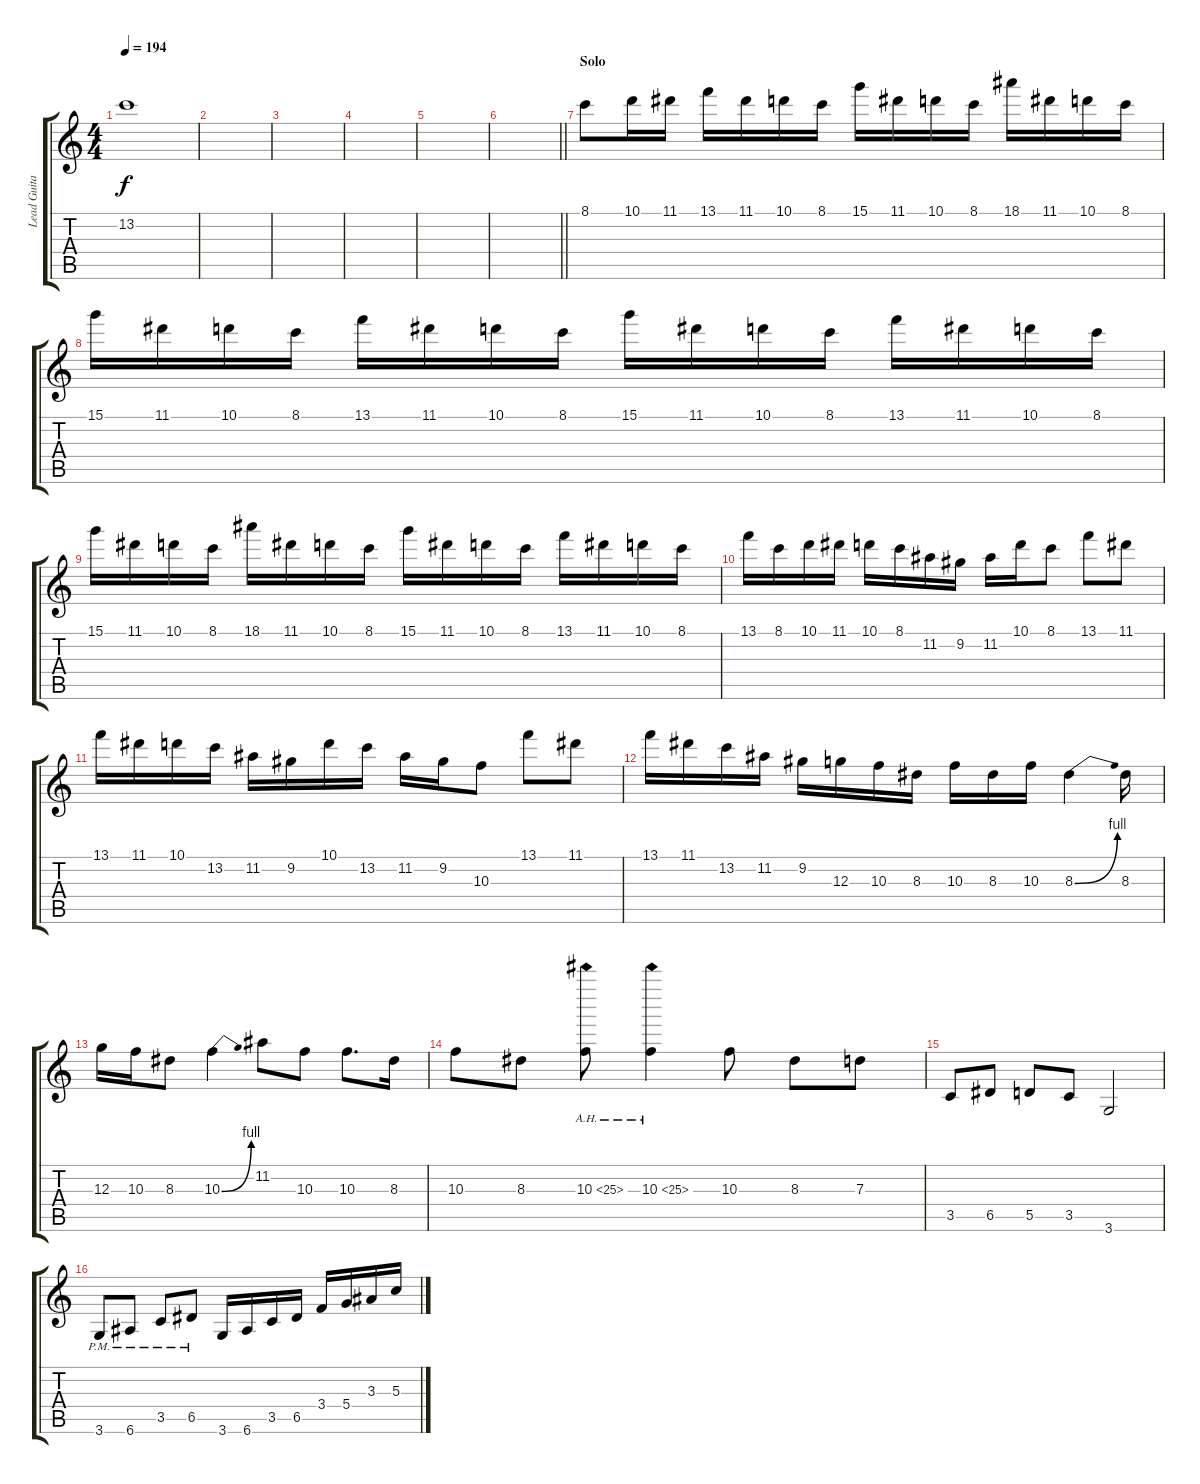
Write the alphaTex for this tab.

\track ("Lead Guitar" "Lead Guita") {instrument distortionguitar}
\staff {score tabs}
\tuning (E4 B3 G3 D3 A2 E2) {hide}
\ts (4 4)
\tempo 194
\clef g2
\ks c
13.2{t}.1{dy f} |
|
|
|
|
\barLineRight lightlight
|
\section ("" "Solo")
8.1.8 10.1.16 11.1.16 13.1.16 11.1.16 10.1.16 8.1.16 15.1.16 11.1.16 10.1.16 8.1.16 18.1.16 11.1.16 10.1.16 8.1.16 |
15.1.16 11.1.16 10.1.16 8.1.16 13.1.16 11.1.16 10.1.16 8.1.16 15.1.16 11.1.16 10.1.16 8.1.16 13.1.16 11.1.16 10.1.16 8.1.16 |
15.1.16 11.1.16 10.1.16 8.1.16 18.1.16 11.1.16 10.1.16 8.1.16 15.1.16 11.1.16 10.1.16 8.1.16 13.1.16 11.1.16 10.1.16 8.1.16 |
13.1.16 8.1.16 10.1.16 11.1.16 10.1.16 8.1.16 11.2.16 9.2.16 11.2.16 10.1.16 8.1.8 13.1.8 11.1.8 |
13.1.16 11.1.16 10.1.16 13.2.16 11.2.16 9.2.16 10.1.16 13.2.16 11.2.16 9.2.16 10.3.8 13.1.8 11.1.8 |
13.1.16 11.1.16 13.2.16 11.2.16 9.2.16 12.3.16 10.3.16 8.3.16 10.3.16 8.3.16 10.3.16 8.3{be (bend 0 0 60 4)}.4 8.3.16 |
12.3.16 10.3.16 8.3.8 10.3{be (bend 0 0 60 4)}.4 11.2.8 10.3.8 10.3.8{d} 8.3.16 |
10.3.8 8.3.8 10.3{ah 15}.8 10.3{ah 15}.4 10.3.8 8.3.8 7.3.8 |
3.5.8 6.5.8 5.5.8 3.5.8 3.6.2 |
3.6{pm}.8 6.6{pm}.8 3.5{pm}.8 6.5{pm}.8 3.6.16 6.6.16 3.5.16 6.5.16 3.4.16 5.4.16 3.3.16 5.3.16
